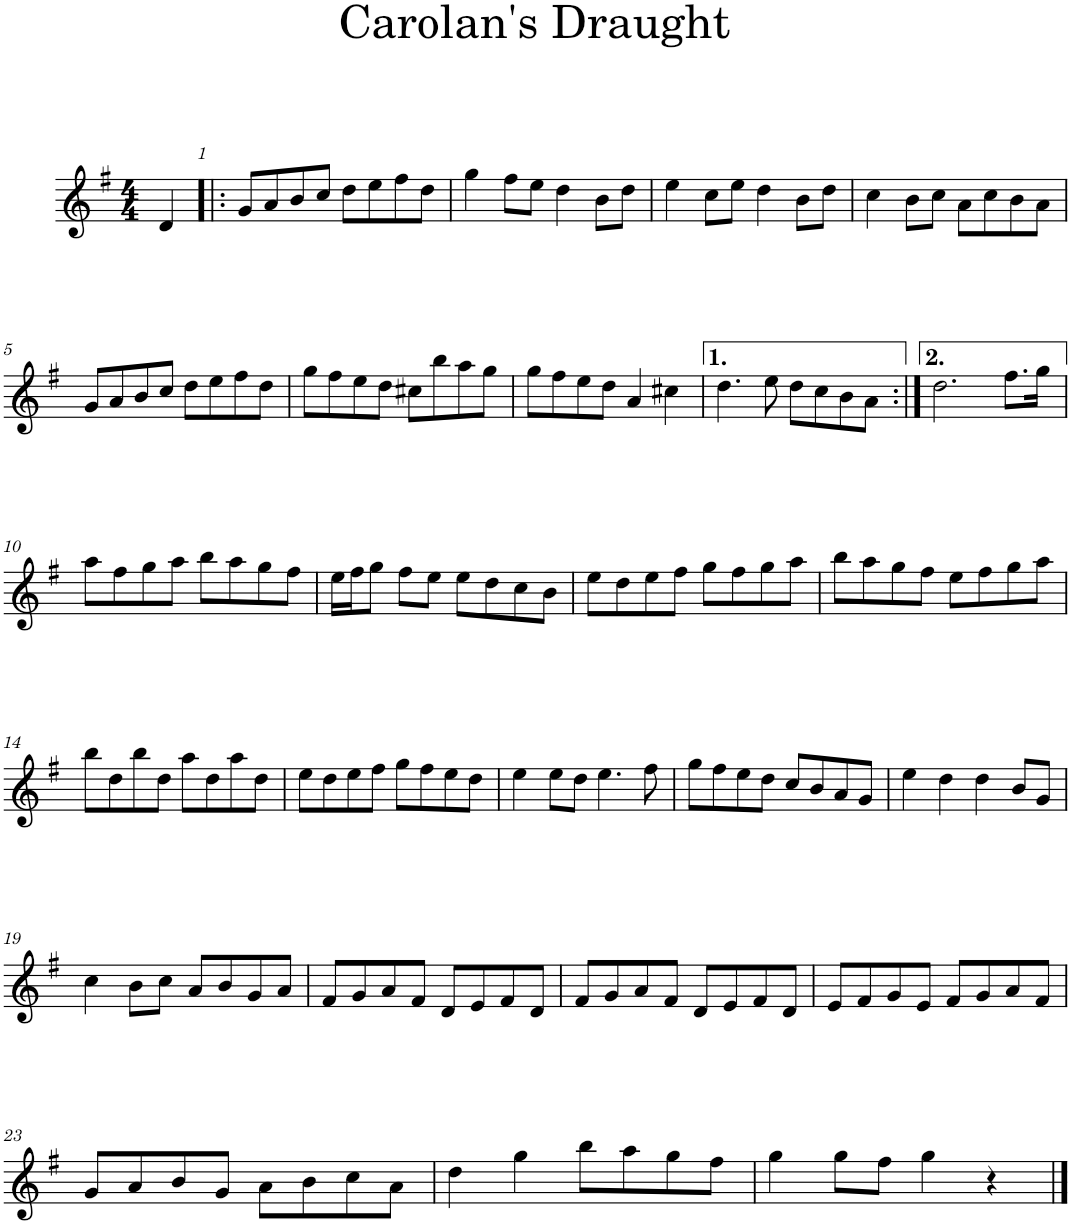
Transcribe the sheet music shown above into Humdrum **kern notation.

**kern
*part1
*staff1
*I"Violin
*I'Vln.
*clefG2
*k[f#]
*M4/4
=
4d/
=1!|:
8g/L
8a/
8b/
8cc/J
8dd\L
8ee\
8ff#\
8dd\J
=2
4gg\
8ff#\L
8ee\J
4dd\
8b\L
8dd\J
=3
4ee\
8cc\L
8ee\J
4dd\
8b\L
8dd\J
=4
4cc\
8b\L
8cc\J
8a\L
8cc\
8b\
8a\J
!!LO:LB:g=z
=5
8g/L
8a/
8b/
8cc/J
8dd\L
8ee\
8ff#\
8dd\J
=6
8gg\L
8ff#\
8ee\
8dd\J
8cc#X\L
8bb\
8aa\
8gg\J
=7
8gg\L
8ff#\
8ee\
8dd\J
4a/
4cc#X\
=8
4.dd\
8ee\
8dd\L
8cc\
8b\
8a\J
=9:|!
2.dd\
8.ff#\L
16gg\Jk
!!LO:LB:g=z
=10
8aa\L
8ff#\
8gg\
8aa\J
8bb\L
8aa\
8gg\
8ff#\J
=11
16ee\LL
16ff#\J
8gg\J
8ff#\L
8ee\J
8ee\L
8dd\
8cc\
8b\J
=12
8ee\L
8dd\
8ee\
8ff#\J
8gg\L
8ff#\
8gg\
8aa\J
=13
8bb\L
8aa\
8gg\
8ff#\J
8ee\L
8ff#\
8gg\
8aa\J
!!LO:LB:g=z
=14
8bb\L
8dd\
8bb\
8dd\J
8aa\L
8dd\
8aa\
8dd\J
=15
8ee\L
8dd\
8ee\
8ff#\J
8gg\L
8ff#\
8ee\
8dd\J
=16
4ee\
8ee\L
8dd\J
4.ee\
8ff#\
=17
8gg\L
8ff#\
8ee\
8dd\J
8cc/L
8b/
8a/
8g/J
=18
4ee\
4dd\
4dd\
8b/L
8g/J
!!LO:LB:g=z
=19
4cc\
8b\L
8cc\J
8a/L
8b/
8g/
8a/J
=20
8f#/L
8g/
8a/
8f#/J
8d/L
8e/
8f#/
8d/J
=21
8f#/L
8g/
8a/
8f#/J
8d/L
8e/
8f#/
8d/J
=22
8e/L
8f#/
8g/
8e/J
8f#/L
8g/
8a/
8f#/J
!!LO:LB:g=z
=23
8g/L
8a/
8b/
8g/J
8a\L
8b\
8cc\
8a\J
=24
4dd\
4gg\
8bb\L
8aa\
8gg\
8ff#\J
=25
4gg\
8gg\L
8ff#\J
4gg\
4r
==
*-
